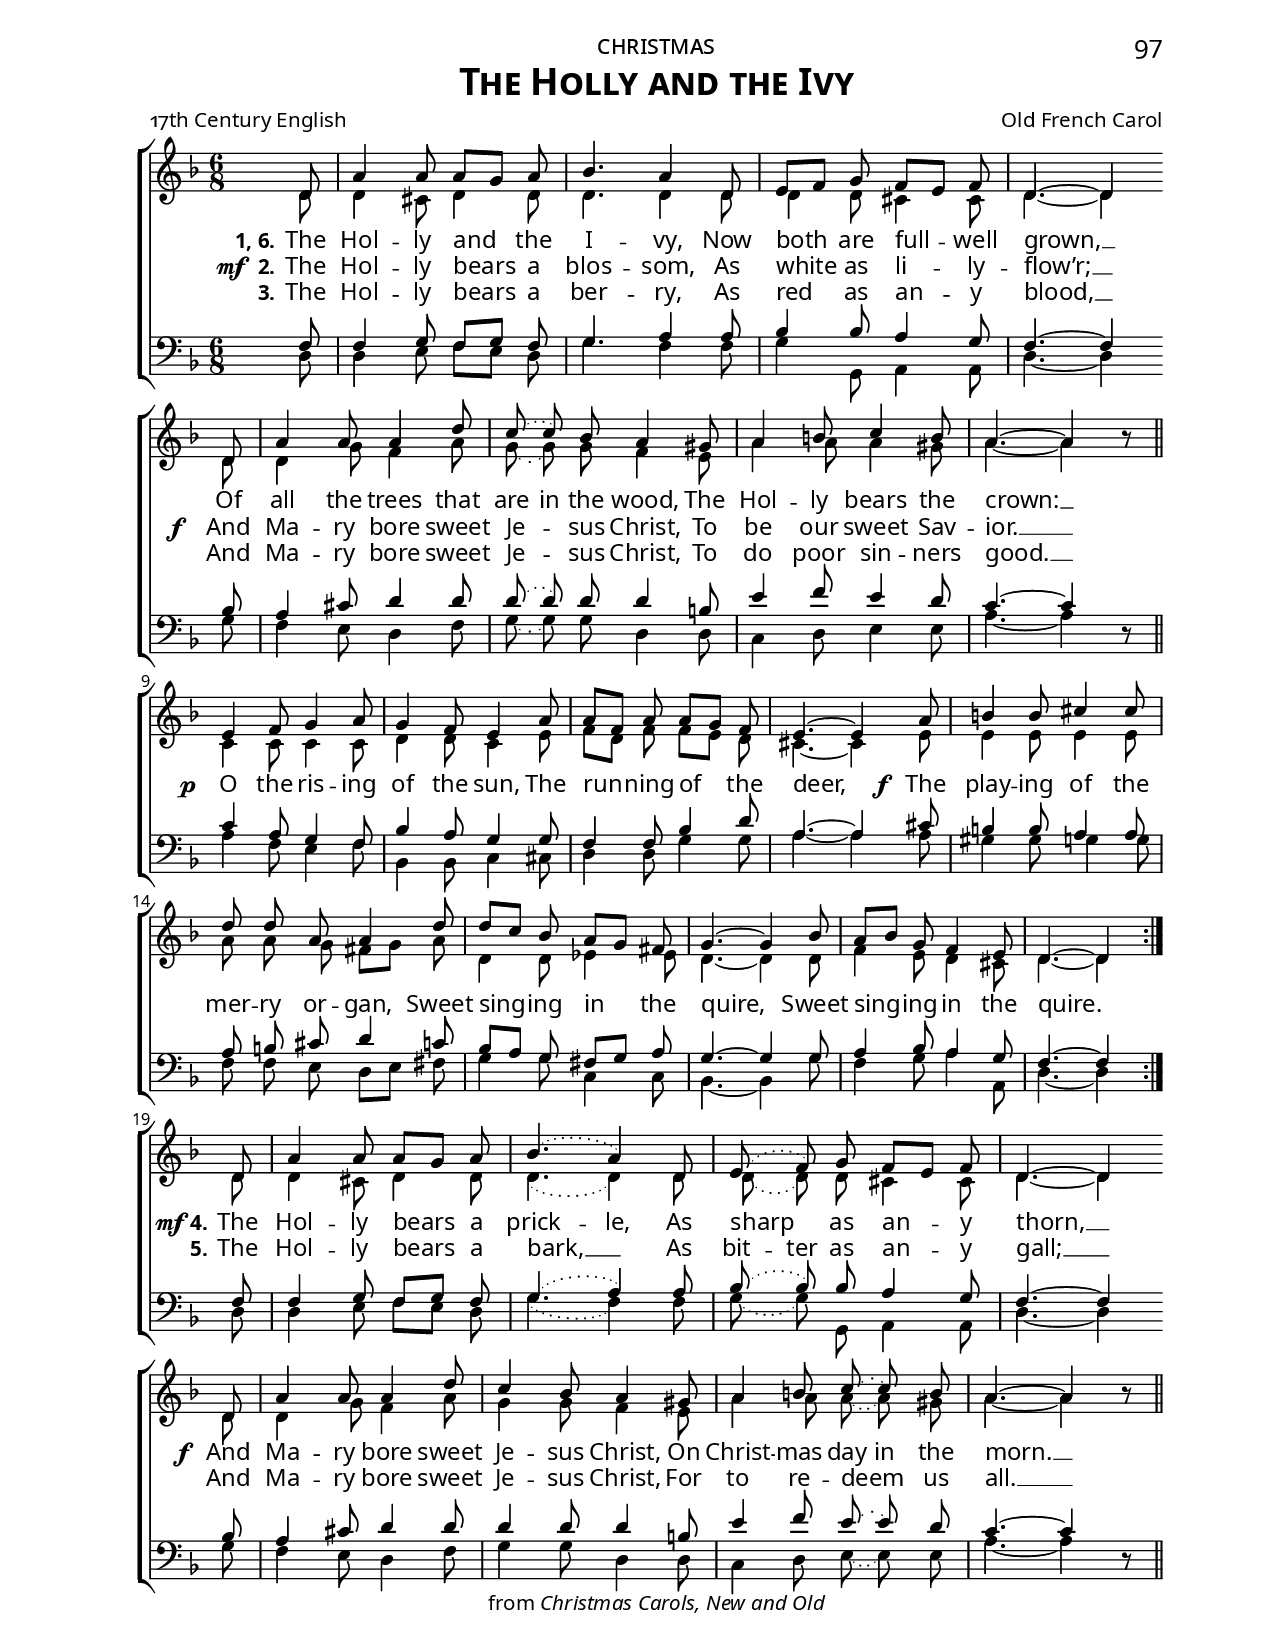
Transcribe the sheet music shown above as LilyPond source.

\version "2.14.2"
\include "util.ly"
\header {
  title = \markup{\override #'(font-name . "Garamond Premier Pro Semibold"){ \abs-fontsize #18 \smallCapsOldStyle"The Holly and the Ivy"}}
  poet = \markup\oldStyleNum"17th Century English"
  composer = \markup\oldStyleNum"Old French Carol"
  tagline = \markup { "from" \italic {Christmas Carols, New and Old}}
}
\paper {
  %print-all-headers = ##t
  paper-height = 11\in
  paper-width = 8.5\in
  indent = 0\in
  %system-system-spacing = #'((basic-distance . 10) (padding . 0))
  system-system-spacing =
    #'((basic-distance . 0)
       (minimum-distance . 0)
       (padding . -5)
       (stretchability . 100))
  last-bottom-spacing =
    #'((basic-distance . -10)
       (minimum-distance . -10)
       (padding . 0)
       (stretchability . 0))
  ragged-last-bottom = ##f
  ragged-bottom = ##f
  two-sided = ##t
  inner-margin = 1\in
  outer-margin = 0.75\in
  top-margin = 0.26\in
  bottom-margin = 0.25\in
  first-page-number = #097
  print-first-page-number = ##t
  headerLine = \markup{\override #'(font-name . "Garamond Premier Pro") \smallCapsOldStyle"christmas"}
  oddHeaderMarkup = \markup\fill-line{
     \override #'(font-name . "Garamond Premier Pro")\abs-fontsize #12.5
     \combine 
        \fill-line{"" \on-the-fly #print-page-number-check-first
        \oldStylePageNum""
        }
        \fill-line{\headerLine}
  }
  evenHeaderMarkup = \markup {
     \override #'(font-name . "Garamond Premier Pro")\abs-fontsize #12.5
     \combine
        \on-the-fly #print-page-number-check-first
        \oldStylePageNum""
        \fill-line{\headerLine}
  }
}
#(set-global-staff-size 18) \paper{ #(define fonts (make-pango-font-tree "Garamond Premier Pro" "Garamond Premier Pro" "Garamond Premier Pro" (/ 18 20))) }
global = {
  \key f \major
  \time 6/8
  \autoBeamOff
  \override DynamicLineSpanner #'staff-padding = #0.0
  \override DynamicLineSpanner #'Y-extent = #'(-1 . 1)
}

sopMusic = \relative c' {
  \partial 8 d8 |
  a'4 a8 a[ g] a |
  bes4. a4 d,8 |
  e[ f] g f[ e] f |
  
  d4.~ d4 \bar""\break d8 |
  a'4 a8 a4 d8 |
  \slurDotted
  c8( c) bes8 a4 gis8 |
  a4 b8 c4 b8 |
  
  a4.~ a4 bes8\rest \bar "||" \break
  e,4 f8 g4 a8 |
  g4 f8 e4 a8 |
  a[ f] a a[ g] f |
  
  e4.~ e4 a8 |
  b4 b8 cis4 cis8 |
  d8 d8 a a4 d8 |
  
  d[ c] bes a[ g] fis |
  g4.~ g4 bes8 |
  a[ bes] g f4 e8 |
  \partial 8*5 d4.~ d4 \bar ":|" \break
  
  
  
  
  \partial 8 d8 |
  a'4 a8 a[ g] a |
  bes4.( a4) d,8 |
  e( f) g f[ e] f |
  
  d4.~ d4 \bar""\break d8 |
  a'4 a8 a4 d8 |
  c4 bes8 a4 gis8 |
  \tieDotted
  a4 b8 c8~ c b8 |
  
  \tieSolid
  a4.~ a4 bes8\rest \bar "||" 
}
sopWords = \lyricmode {
  
}

altoMusic = \relative c' {
  d8 |
  d4 cis8 d4 d8 |
  d4. d4 d8 |
  d4 d8 cis4 cis8 |
  
  d4.~ d4 d8 |
  d4 g8 f4 a8 |
  \slurDotted
  g8( g) g8 f4 e8 |
  a4 a8 a4 gis8 |
  
  a4.~ a4 s8 |
  c,4 c8 c4 c8 |
  d4 d8 c4 e8 |
  f[ d] f f[ e] d |
  
  cis4.~ cis4 e8 |
  e4 e8 e4 e8 |
  a a g fis[ g] a |
  
  d,4 d8 ees4 ees8 |
  d4.~ d4 d8 |
  f4 e8 d4 cis8 |
  d4.~ d4 |
  
  
  
  d8 |
  d4 cis8 d4 d8 |
  d4.( d4) d8 |
  d8( d) d8 cis4 cis8 |
  
  d4.~ d4 d8 |
  d4 g8 f4 a8 |
  g4 g8 f4 e8 |
  \tieDotted
  a4 a8 a~ a gis8 |
  
  \tieSolid
  a4.~ a4 s8 |
}
altoWords = {
  \dropLyricsXI
  \lyricmode {
    \set stanza = #"1, 6."
    The Hol -- ly and the I -- vy,
    Now both are full -- well grown, __
    \set ignoreMelismata = ##t
    Of all the trees that are in the wood,
    \unset ignoreMelismata
    The Hol -- ly bears the crown: __
  }
  \set stanza = \markup\dynamic"p  "
  \lyricmode {
    O the ris -- ing of the sun,
    The run -- ning of the deer,
  }
  \set stanza = \markup\dynamic"   f "
  \lyricmode {
    The play -- ing of the mer -- ry or -- gan,
    Sweet sing -- ing in the quire,
    Sweet sing -- ing in the quire.
    
  }
  \set stanza = \markup{\dynamic" mf" "4."}
  \lyricmode {
    The Hol -- ly bears a \set ignoreMelismata = ##t
    prick -- le,
    \unset ignoreMelismata
    As sharp as an -- y thorn, __
  }
  \set stanza = \markup\dynamic"f "
  \lyricmode {
    And Ma -- ry bore sweet Je -- sus Christ,
    On Christ -- mas \set ignoreMelismata = ##t day in the morn. __ _
  }
}
altoWordsII = {
  \dropLyricsXI
  \set stanza = \markup{\dynamic"mf " "2."}
  \lyricmode {
    The Hol -- ly bears a blos -- som,
    As white as li -- ly -- flow’r; __
  }
  \set stanza = \markup\dynamic"f  "
  \lyricmode {
    And Ma -- ry bore sweet Je -- sus Christ,
    To be our sweet Sav -- ior. __ ""
    
    \repeat unfold 33 \skip1
    \set stanza = #"5."
    The Hol -- ly bears a bark, __
    \set ignoreMelismata = ##t
    As bit -- ter 
    \unset ignoreMelismata
    as an -- y gall; __
    And Ma -- ry bore sweet Je -- sus Christ,
    For to re -- deem us all. __
  }
}
altoWordsIII = \lyricmode {
  \dropLyricsXI
  \set stanza = #"3."
  The Hol -- ly bears a ber -- ry,
  As red as an -- y blood, __
  And Ma -- ry bore sweet Je -- sus Christ,
  To do poor sin -- ners good. __
}
altoWordsIV = \lyricmode {
}
altoWordsV = \lyricmode {
}
altoWordsVI = \lyricmode {
  \set stanza = #"6."
}
tenorMusic = \relative c {
  f8 |
  f4 g8 f[ g] f |
  g4. a4 a8 |
  bes4 bes8 a4 g8 |
  
  f4.~f4 bes8 |
  a4 cis8 d4 d8 |
  \slurDotted
  d8( d) d8 d4 b8 |
  e4 f8 e4 d8 |
  
  c4.~ c4 s8 |
  c4 a8 g4 f8 |
  bes4 a8 g4 g8 |
  f4 f8 bes4 d8 |
  
  a4.~ a4 cis8 |
  b4 b8 a4 a8 |
  a b cis d4 c8 |
  
  bes[ a] g fis[ g] a |
  g4.~ g4 g8 |
  a4 bes8 a4 g8 |
  f4.~ f4 |
  
  
  
  
  
  f8 |
  f4 g8 f[ g] f |
  g4.( a4) a8 |
  bes8( bes) bes8 a4 g8 |
  
  f4.~f4 bes8 |
  a4 cis8 d4 d8 |
  d4 d8 d4 b8 |
  \tieDotted
  e4 f8 e~ e d8 |
  
  \tieSolid
  c4.~ c4 s8 |
}
tenorWords = \lyricmode {

}

bassMusic = \relative c {
  d8 |
  d4 e8 f[ e] d |
  g4. f4 f8 |
  g4 g,8 a4 a8 |
  
  d4.~ d4 g8 |
  f4 e8 d4 f8 |
  \slurDotted
  g8( g) g8 d4 d8 |
  c4 d8 e4 e8 |
  
  a4.~ a4 d,8\rest |
  a'4 f8 e4 f8 |
  bes,4 bes8 c4 cis8 |
  d4 d8 g4 g8 |
  
  a4.~ a4 a8 |
  gis4 gis8 g4 g8 |
  f f e d[ e] fis |
  
  g4 g8 c,4 c8 bes4.~ bes4 g'8 |
  f4 g8 a4 a,8 |
  d4.~ d4 |
  
  
  
  
  d8 |
  d4 e8 f[ e] d |
  g4.( f4) f8 |
  g8( g) g,8 a4 a8 |
  
  d4.~ d4 g8 |
  f4 e8 d4 f8 |
  g4 g8 d4 d8 |
  \tieDotted
  c4 d8 e~ e e8 |
  
  \tieSolid
  a4.~ a4 d,8\rest |
}
bassWords = \lyricmode {

}

pianoRH = \relative c' {
  
}
pianoLH = \relative c' {
  
}

\score {
  <<
   \new ChoirStaff <<
%    \new Lyrics = sopranos \with { \override VerticalAxisGroup #'nonstaff-relatedstaff-spacing = #'((basic-distance . 1)) }
    \new Staff = women <<
      \new Voice = "sopranos" { \voiceOne << \global \sopMusic >> }
      \new Voice = "altos" { \voiceTwo << \global \altoMusic >> }
    >>
    \new Lyrics \with { alignAboveContext = #"women" \override VerticalAxisGroup #'nonstaff-relatedstaff-spacing = #'((basic-distance . 1))} \lyricsto "sopranos" \sopWords
    \new Lyrics = "altosVI"  \with { alignBelowContext = #"women" \override VerticalAxisGroup #'nonstaff-relatedstaff-spacing = #'((basic-distance . 1))} \lyricsto "sopranos" \altoWordsVI
    \new Lyrics = "altosV"  \with { alignBelowContext = #"women" \override VerticalAxisGroup #'nonstaff-relatedstaff-spacing = #'((basic-distance . 1))} \lyricsto "sopranos" \altoWordsV
    \new Lyrics = "altosIV"  \with { alignBelowContext = #"women" \override VerticalAxisGroup #'nonstaff-relatedstaff-spacing = #'((basic-distance . 1))} \lyricsto "sopranos" \altoWordsIV
    \new Lyrics = "altosIII"  \with { alignBelowContext = #"women" \override VerticalAxisGroup #'nonstaff-relatedstaff-spacing = #'((basic-distance . 1))} \lyricsto "sopranos" \altoWordsIII
    \new Lyrics = "altosII"  \with { alignBelowContext = #"women" \override VerticalAxisGroup #'nonstaff-relatedstaff-spacing = #'((basic-distance . 1))} \lyricsto "sopranos" \altoWordsII
    \new Lyrics = "altos"  \with { alignBelowContext = #"women" \override VerticalAxisGroup #'nonstaff-relatedstaff-spacing = #'((padding . -0.9))} \lyricsto "sopranos" \altoWords
    \new Staff = men <<
      \clef bass
      \new Voice = "tenors" { \voiceOne << \global \tenorMusic >> }
      \new Voice = "basses" { \voiceTwo << \global \bassMusic >> }
    >>
    \new Lyrics \with { alignAboveContext = #"men" \override VerticalAxisGroup #'nonstaff-relatedstaff-spacing = #'((basic-distance . 1)) } \lyricsto "tenors" \tenorWords
    \new Lyrics \with { alignBelowContext = #"men" \override VerticalAxisGroup #'nonstaff-relatedstaff-spacing = #'((basic-distance . 1)) } \lyricsto "basses" \bassWords
  >>
%    \new PianoStaff << \new Staff { \new Voice { \pianoRH } } \new Staff { \clef "bass" \pianoLH } >>
  >>
  \layout {
  \context {
    \Lyrics
    \override LyricText #'font-size = #1.3
  }
    \context {
      \Score
      %\override SpacingSpanner #'base-shortest-duration = #(ly:make-moment 1 8)
      %\override SpacingSpanner #'common-shortest-duration = #(ly:make-moment 1 4)
    }
    \context {
      % Remove all empty staves
      % \Staff \RemoveEmptyStaves \override VerticalAxisGroup #'remove-first = ##t
    }
    \context {
      \Lyrics
      \override LyricText #'X-offset = #center-on-word
    }
  }
}

